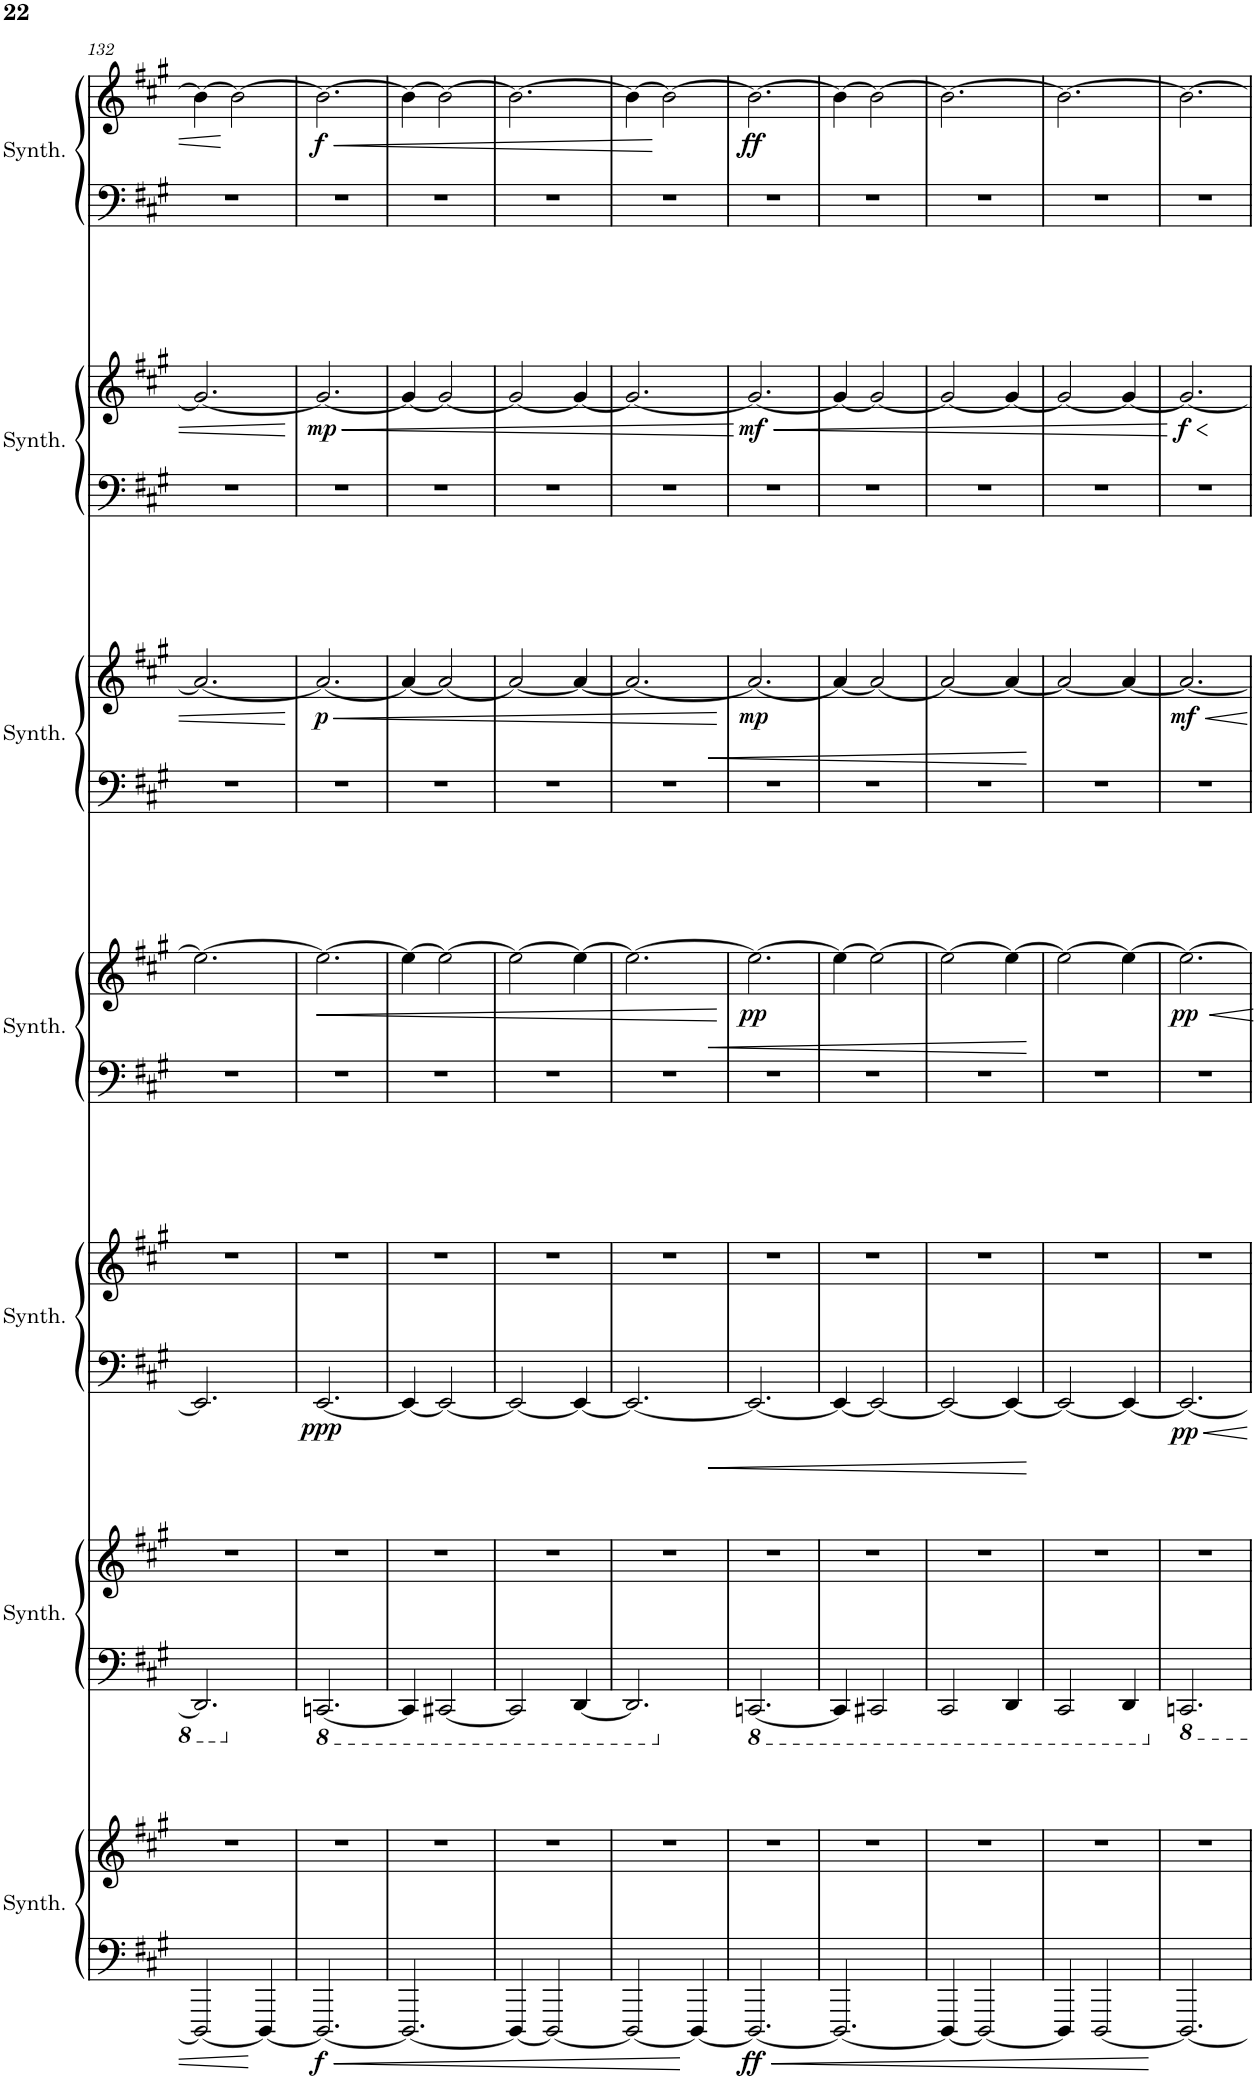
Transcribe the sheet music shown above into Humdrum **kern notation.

**kern	**kern	**dynam	**kern	**kern	**kern	**kern	**dynam	**kern	**kern	**dynam	**kern	**kern	**dynam	**kern	**kern	**dynam	**kern	**kern	**dynam
*part7	*part7	*part7	*part6	*part6	*part5	*part5	*part5	*part4	*part4	*part4	*part3	*part3	*part3	*part2	*part2	*part2	*part1	*part1	*part1
*staff14	*staff13	*staff13/14	*staff12	*staff11	*staff10	*staff9	*staff9/10	*staff8	*staff7	*staff7/8	*staff6	*staff5	*staff5/6	*staff4	*staff3	*staff3/4	*staff2	*staff1	*staff1/2
*I"Crystal Synthesizer	*	*	*I"Saw Synthesizer	*	*I"Atmosphere Synthesizer	*	*	*I"Goblins Synthesizer	*	*	*I"Choir Synthesizer	*	*	*I"Bowed Synthesizer	*	*	*I"String Synthesizer	*	*
*I'Synth.	*	*	*I'Synth.	*	*I'Synth.	*	*	*I'Synth.	*	*	*I'Synth.	*	*	*I'Synth.	*	*	*I'Synth.	*	*
!!LO:PB:g=z
*clefF4	*clefG2	*	*clefF4	*clefG2	*clefF4	*clefG2	*	*clefF4	*clefG2	*	*clefF4	*clefG2	*	*clefF4	*clefG2	*	*clefF4	*clefG2	*
*k[f#c#g#]	*k[f#c#g#]	*	*k[f#c#g#]	*k[f#c#g#]	*k[f#c#g#]	*k[f#c#g#]	*	*k[f#c#g#]	*k[f#c#g#]	*	*k[f#c#g#]	*k[f#c#g#]	*	*k[f#c#g#]	*k[f#c#g#]	*	*k[f#c#g#]	*k[f#c#g#]	*
*M6/8	*M6/8	*	*M6/8	*M6/8	*M6/8	*M6/8	*	*M6/8	*M6/8	*	*M6/8	*M6/8	*	*M6/8	*M6/8	*	*M6/8	*M6/8	*
=132	=132	=132	=132	=132	=132	=132	=132	=132	=132	=132	=132	=132	=132	=132	=132	=132	=132	=132	=132
2DDD/_	2.r	.	2.DDD/]	2.r	2.EE/]	2.r	.	2.r	2.ee\_	.	2.r	2.a/_	.	2.r	2.g#/_	.	2.r	4b\_	.
.	.	.	.	.	.	.	.	.	.	.	.	.	.	.	.	.	.	2b\_	.
4DDD/_	.	.	.	.	.	.	.	.	.	.	.	.	.	.	.	.	.	.	.
=133	=133	=133	=133	=133	=133	=133	=133	=133	=133	=133	=133	=133	=133	=133	=133	=133	=133	=133	=133
*	*	*	*8ba	*	*	*	*	*	*	*	*	*	*	*	*	*	*	*	*
!	!	!LO:DY:b=2	!	!	!	!	!LO:DY:b=2	!	!	!LO:HP:b	!	!	!LO:HP:b	!	!	!LO:HP:b	!	!	!LO:HP:b
!	!	!	!	!	!	!	!	!	!	!	!	!	!LO:DY:n=1:b	!	!	!LO:DY:n=1:b	!	!	!LO:DY:n=1:b
2.DDD/_	2.r	f	[2.CCCn/	2.r	[2.EE/	2.r	ppp	2.r	2.ee\_	<	2.r	2.a/_	< p	2.r	2.g#/_	< mp	2.r	2.b\_	< f
=134	=134	=134	=134	=134	=134	=134	=134	=134	=134	=134	=134	=134	=134	=134	=134	=134	=134	=134	=134
2.DDD/_	2.r	.	4CCC/]	2.r	4EE/_	2.r	.	2.r	4ee\_	.	2.r	4a/_	.	2.r	4g#/_	.	2.r	4b\_	.
.	.	.	[2CCC#X/	.	2EE/_	.	.	.	2ee\_	.	.	2a/_	.	.	2g#/_	.	.	2b\_	.
=135	=135	=135	=135	=135	=135	=135	=135	=135	=135	=135	=135	=135	=135	=135	=135	=135	=135	=135	=135
4DDD/_	2.r	.	2CCC#/]	2.r	2EE/_	2.r	.	2.r	2ee\_	.	2.r	2a/_	.	2.r	2g#/_	.	2.r	2.b\_	.
2DDD/_	.	.	.	.	.	.	.	.	.	.	.	.	.	.	.	.	.	.	.
.	.	.	[4DDD/	.	4EE/_	.	.	.	4ee\_	.	.	4a/_	.	.	4g#/_	.	.	.	.
=136	=136	=136	=136	=136	=136	=136	=136	=136	=136	=136	=136	=136	=136	=136	=136	=136	=136	=136	=136
!	!	!	!	!	!	!	!	!	!	!LO:HP:b	!	!	!LO:HP:b	!	!	!	!	!	!
2DDD/_	2.r	.	2.DDD/]	2.r	2.EE/_	2.r	.	2.r	2.ee\_	<	2.r	2.a/_	<	2.r	2.g#/_	.	2.r	4b\_	.
.	.	.	.	.	.	.	.	.	.	.	.	.	.	.	.	.	.	2b\_	[
4DDD/_	.	.	.	.	.	.	.	.	.	.	.	.	.	.	.	.	.	.	.
.	.	.	.	.	.	.	.	.	.	[	.	.	[	.	.	[	.	.	.
=137	=137	=137	=137	=137	=137	=137	=137	=137	=137	=137	=137	=137	=137	=137	=137	=137	=137	=137	=137
*	*	*	*X8ba	*	*	*	*	*	*	*	*	*	*	*	*	*	*	*	*
*	*	*	*8ba	*	*	*	*	*	*	*	*	*	*	*	*	*	*	*	*
!	!	!LO:DY:b=2	!	!	!	!	!	!	!	!LO:DY:b	!	!	!LO:DY:b	!	!	!LO:HP:b	!	!	!
!	!	!	!	!	!	!	!	!	!	!	!	!	!	!	!	!LO:DY:n=1:b	!	!	!LO:DY:b
2.DDD/_	2.r	ff	[2.CCCn/	2.r	2.EE/_	2.r	.	2.r	2.ee\_	pp	2.r	2.a/_	mp	2.r	2.g#/_	< mf	2.r	2.b\_	ff
=138	=138	=138	=138	=138	=138	=138	=138	=138	=138	=138	=138	=138	=138	=138	=138	=138	=138	=138	=138
2.DDD/_	2.r	.	4CCC/]	2.r	4EE/_	2.r	.	2.r	4ee\_	.	2.r	4a/_	.	2.r	4g#/_	.	2.r	4b\_	.
.	.	.	2CCC#X/	.	2EE/_	.	.	.	2ee\_	.	.	2a/_	.	.	2g#/_	.	.	2b\_	.
=139	=139	=139	=139	=139	=139	=139	=139	=139	=139	=139	=139	=139	=139	=139	=139	=139	=139	=139	=139
4DDD/_	2.r	.	2CCC#/	2.r	2EE/_	2.r	.	2.r	2ee\_	.	2.r	2a/_	.	2.r	2g#/_	.	2.r	2.b\_	.
2DDD/_	.	.	.	.	.	.	.	.	.	.	.	.	.	.	.	.	.	.	.
.	.	.	4DDD/	.	4EE/_	.	.	.	4ee\_	.	.	4a/_	.	.	4g#/_	.	.	.	.
.	.	.	.	.	.	.	.	.	.	[	.	.	[	.	.	.	.	.	.
=140	=140	=140	=140	=140	=140	=140	=140	=140	=140	=140	=140	=140	=140	=140	=140	=140	=140	=140	=140
4DDD/]	2.r	.	2CCC#/	2.r	2EE/_	2.r	.	2.r	2ee\_	.	2.r	2a/_	.	2.r	2g#/_	.	2.r	2.b\_	.
[2DDD/	.	.	.	.	.	.	.	.	.	.	.	.	.	.	.	.	.	.	.
.	.	.	4DDD/	.	4EE/_	.	.	.	4ee\_	.	.	4a/_	.	.	4g#/_	.	.	.	.
.	.	.	.	.	.	.	.	.	.	.	.	.	.	.	.	[	.	.	.
=141	=141	=141	=141	=141	=141	=141	=141	=141	=141	=141	=141	=141	=141	=141	=141	=141	=141	=141	=141
*	*	*	*X8ba	*	*	*	*	*	*	*	*	*	*	*	*	*	*	*	*
!	!	!	!	!	!	!	!LO:DY:b=2	!	!	!LO:DY:b	!	!	!LO:DY:b	!	!	!LO:DY:b	!	!	!
2.DDD/_	2.r	.	2.CCCn/	2.r	2.EE/_	2.r	pp	2.r	2.ee\_	pp	2.r	2.a/_	mf	2.r	2.g#/_	f	2.r	2.b\_	.
=	=	=	=	=	=	=	=	=	=	=	=	=	=	=	=	=	=	=	=
*-	*-	*-	*-	*-	*-	*-	*-	*-	*-	*-	*-	*-	*-	*-	*-	*-	*-	*-	*-
